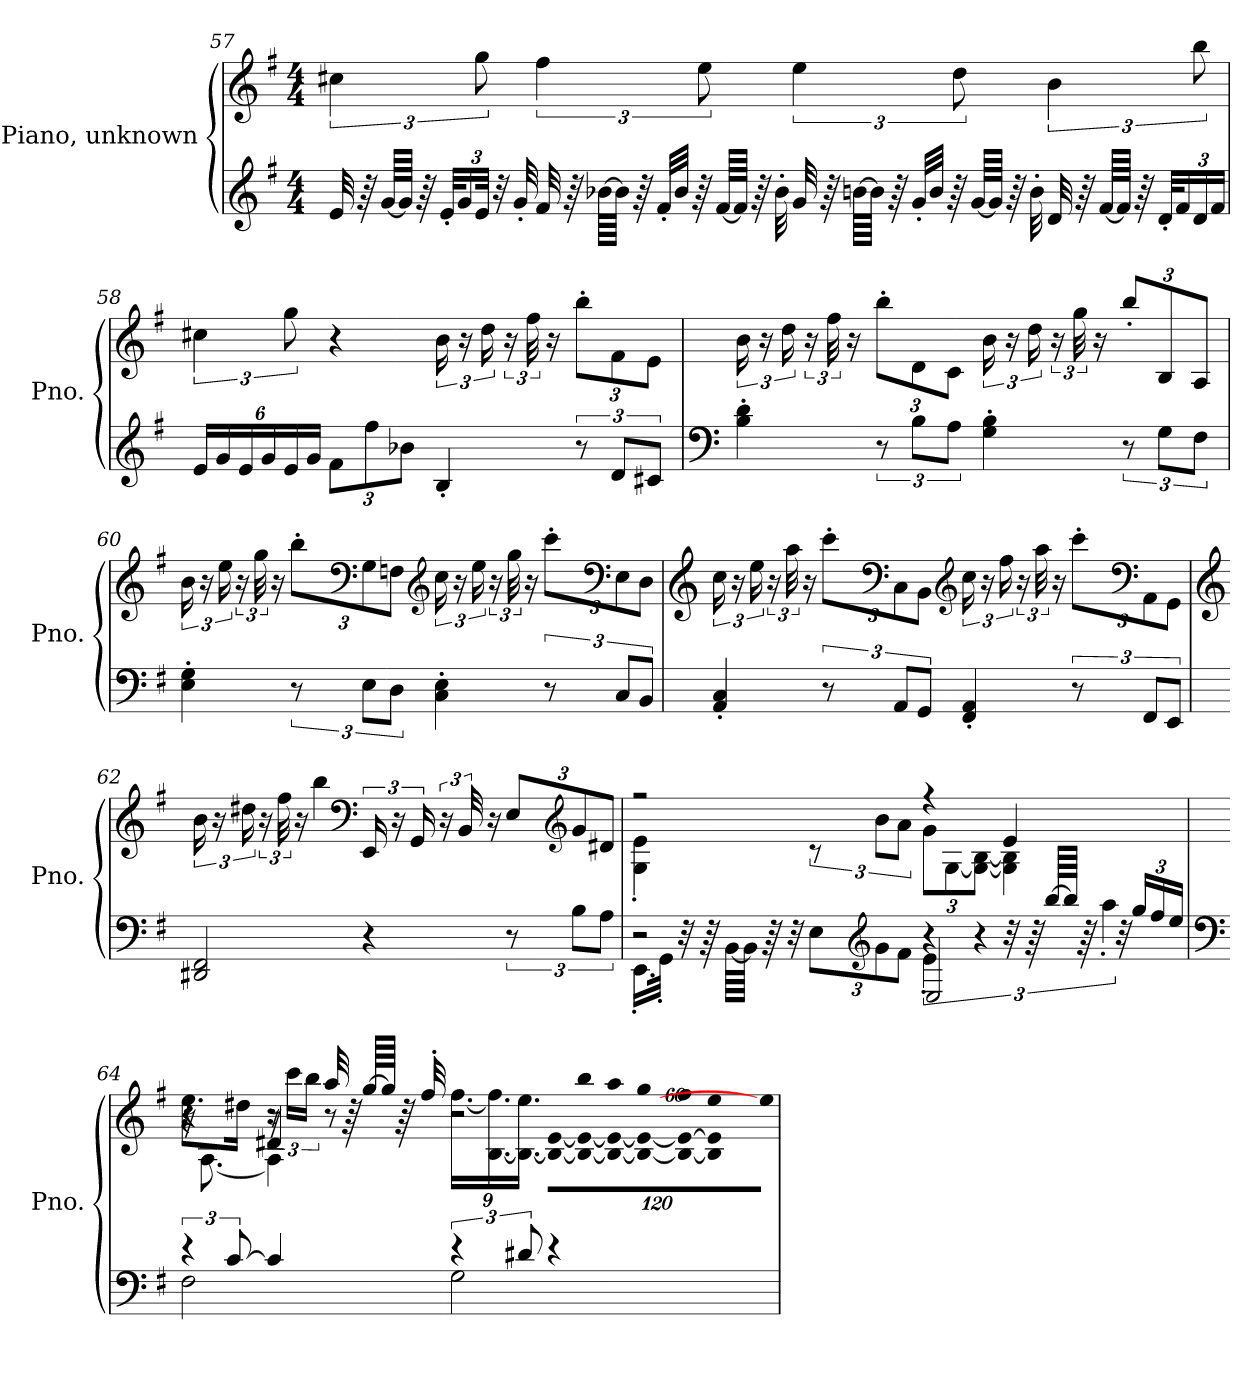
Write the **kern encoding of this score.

**kern	**kern
*part1	*part1
*staff2	*staff1
*I"Piano, unknown	*
*I'Pno.	*
!!LO:LB:g=z
*clefG2	*clefG2
*k[f#]	*k[f#]
*M4/4	*M4/4
=57	=57
32e/	6cc#X\
64r	.
[64g/LLLL	.
64g/JJJJ]	.
64r	.
32e'/KLL	.
*Xbrackettup	*
24g/	.
48e/JJk	12gg\
32r	.
32g'/	.
32f#/	6ff#\
64r	.
[64b-X\LLLL	.
64b-\JJJJ]	.
64r	.
32f#'/LLL	.
32b-/JJJ	.
64r	.
.	12ee\
[64f#/LLLL	.
64f#/JJJJ]	.
64r	.
32b-'\	.
32g/	6ee\
64r	.
[64bn\LLLL	.
64b\JJJJ]	.
64r	.
32g'/LLL	.
32b/JJJ	.
64r	.
.	12dd\
[64g/LLLL	.
64g/JJJJ]	.
64r	.
32b'\	.
32d/	6b\
64r	.
[64f#/LLLL	.
64f#/JJJJ]	.
64r	.
32d'/KLL	.
24f#/	.
24d/	12bb\
24f#/JJ	.
!!LO:LB:g=z
=58	=58
24e/LL	6cc#X\
24g/	.
24e/	.
24g/	.
24e/	12gg\
24g/JJ	.
12f#\L	4r
12ff#\	.
12b-X\J	.
4B'/	24b\
.	24r
.	24dd\
.	24r
.	48ff#\
.	16r
*brackettup	*Xbrackettup
12r	12bb'\L
12d/L	12f#\
12c#X/J	12e\J
=59	=59
*clefF4	*
*	*brackettup
4B\' 4d\'	24b\
.	24r
.	24dd\
.	24r
.	48ff#\
.	16r
*	*Xbrackettup
12r	12bb'\L
12B\L	12d\
12A\J	12c\J
*	*brackettup
4G\' 4B\'	24b\
.	24r
.	24dd\
.	24r
.	48gg\
.	16r
*	*Xbrackettup
12r	12bb'/L
12G\L	12B/
12F#\J	12A/J
!!LO:LB:g=z
=60	=60
*	*brackettup
4E\' 4G\'	24b\
.	24r
.	24ee\
.	24r
.	48gg\
.	16r
*	*Xbrackettup
12r	12bb'\L
*	*clefF4
12E\L	12G\
12D\J	12Fn\J
*	*clefG2
*	*brackettup
4C\' 4E\'	24cc\
.	24r
.	24ee\
.	24r
.	48gg\
.	16r
*	*Xbrackettup
12r	12ccc'\L
*	*clefF4
12C/L	12E\
12BB/J	12D\J
!!LO:PB:g=z
=61	=61
*	*clefG2
*	*brackettup
4AA/' 4C/'	24cc\
.	24r
.	24ee\
.	24r
.	48aa\
.	16r
*	*Xbrackettup
12r	12ccc'\L
*	*clefF4
12AA/L	12C\
12GG/J	12BB\J
*	*clefG2
*	*brackettup
4FF#/' 4AA/'	24cc\
.	24r
.	24ff#\
.	24r
.	48aa\
.	16r
*	*Xbrackettup
12r	12ccc'\L
*	*clefF4
12FF#/L	12AA\
12EE/J	12GG\J
=62	=62
*	*clefG2
*	*brackettup
2DD#X/ 2FF#/	24b\
.	24r
.	24dd#X\
.	24r
.	48ff#\
.	16r
.	4bb\
*	*clefF4
4r	24EE/
.	24r
.	24GG/
.	24r
.	48BB/
.	16r
*	*Xbrackettup
12r	12E/L
*	*clefG2
12B\L	12g/
12A\J	12d#X/J
!!LO:LB:g=z
=63	=63
*^	*^
*	*^	*	*
2r	16.EE'\LL	2r	2r	4G\' 4e\'
.	32GG'\JJk	.	.	.
.	32r	.	.	.
.	64r	.	.	.
.	[64BB\LLLL	.	.	.
.	64BB\JJJJ]	.	.	.
.	64r	.	.	.
.	32r	.	.	.
*	*Xbrackettup	*	*	*brackettup
.	12E\L	.	.	12r
*clefG2	*	*	*	*
.	12g\	.	.	12b\L
.	12f#\J	.	.	12a\J
*	*brackettup	*	*	*Xbrackettup
4r	6e'\	2E/	4r	12g\L
.	.	.	.	[12G\
.	6r	.	.	12G\_ [12B\J
32r	.	.	4e/	4G\] 4B\]
64r	.	.	.	.
[64bb/LLLL	.	.	.	.
64bb/JJJJ]	.	.	.	.
64r	.	.	.	.
.	6aa'\	.	.	.
32r	.	.	.	.
*Xbrackettup	*	*	*	*
24gg/LL	.	.	.	.
24ff#/	.	.	.	.
24ee/JJ	.	.	.	.
*v	*v	*v	*	*
*	*v	*v
!!LO:LB:g=z
=64	=64
*clefF4	*
*brackettup	*
*^	*^
*	*	*	*^
*	*	*	*	*^
6r	2F#\	4r	8.ee\L	4r	16r
.	.	.	.	.	[8.A\
[12c/	.	.	.	.	.
.	.	.	16dd#X\Jk	.	.
*	*	*	*brackettup	*	*
4c/]	.	8r	24r	4d#X/	4A\]
.	.	.	24ccc\LL	.	.
.	.	.	24bb\JJ	.	.
.	.	32aa/	8r	.	.
.	.	64r	.	.	.
.	.	[64gg/LLLL	.	.	.
.	.	64gg/JJJJ]	.	.	.
.	.	64r	.	.	.
.	.	32ff#'/	.	.	.
*	*	*	*Xbrackettup	*	*
6r	2G\	2r	[18.ff#\LL	2r	2r
.	.	.	[18.B\ 18.ff#\]	.	.
12d#X/	.	.	18.B\_ 18.ee\JJ	.	.
!	!	!	!LO:N:vis=16	!	!
4r	.	.	1920%107B\_ [1920%107e\LL	.	.
!	!	!	!LO:N:vis=32	!	!
.	.	.	1920%53B\_ 1920%53e\_ 1920%53bb\L	.	.
!	!	!	!LO:N:vis=32	!	!
.	.	.	1920%53B\_ 1920%53e\_ 1920%53aa\J	.	.
!	!	!	!LO:N:vis=16	!	!
.	.	.	1920%107B\_ 1920%107e\_ 1920%107gg\	.	.
!	!	!	!LO:N:vis=32	!	!
.	.	.	1920%53B\_ 1920%53e\_ 1920%53ff#\L	.	.
!	!	!	!LO:N:vis=32	!	!
.	.	.	1920%53B\] 1920%53e\] [1920%53ee\	.	.
.	.	.	1920ryy	.	.
!	!	!	!LO:N:vis=32	!	!
.	.	.	1920%53ee\JJJ]	.	.
*v	*v	*	*	*	*
*	*v	*v	*v	*v
=	=
*-	*-
